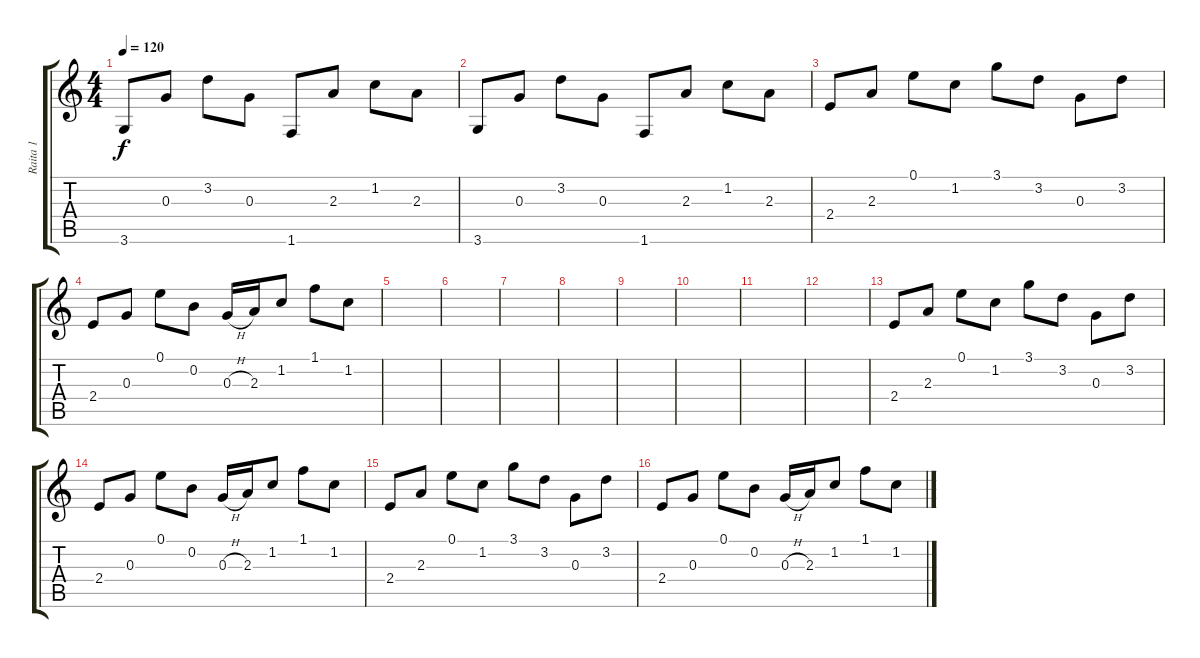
\track ("Raita 1" "Raita 1") {instrument overdrivenguitar}
\staff {score tabs}
\tuning (E4 B3 G3 D3 A2 E2) {hide}
\ts (4 4)
\tempo 120
\clef g2
\ks c
3.6.8{dy f} 0.3.8 3.2.8 0.3.8 1.6.8 2.3.8 1.2.8 2.3.8 |
3.6.8 0.3.8 3.2.8 0.3.8 1.6.8 2.3.8 1.2.8 2.3.8 |
2.4.8 2.3.8 0.1.8 1.2.8 3.1.8 3.2.8 0.3.8 3.2.8 |
2.4.8 0.3.8 0.1.8 0.2.8 0.3{h}.16 2.3.16 1.2.8 1.1.8 1.2.8 |
|
|
|
|
|
|
|
|
2.4.8 2.3.8 0.1.8 1.2.8 3.1.8 3.2.8 0.3.8 3.2.8 |
2.4.8 0.3.8 0.1.8 0.2.8 0.3{h}.16 2.3.16 1.2.8 1.1.8 1.2.8 |
2.4.8 2.3.8 0.1.8 1.2.8 3.1.8 3.2.8 0.3.8 3.2.8 |
2.4.8 0.3.8 0.1.8 0.2.8 0.3{h}.16 2.3.16 1.2.8 1.1.8 1.2.8
